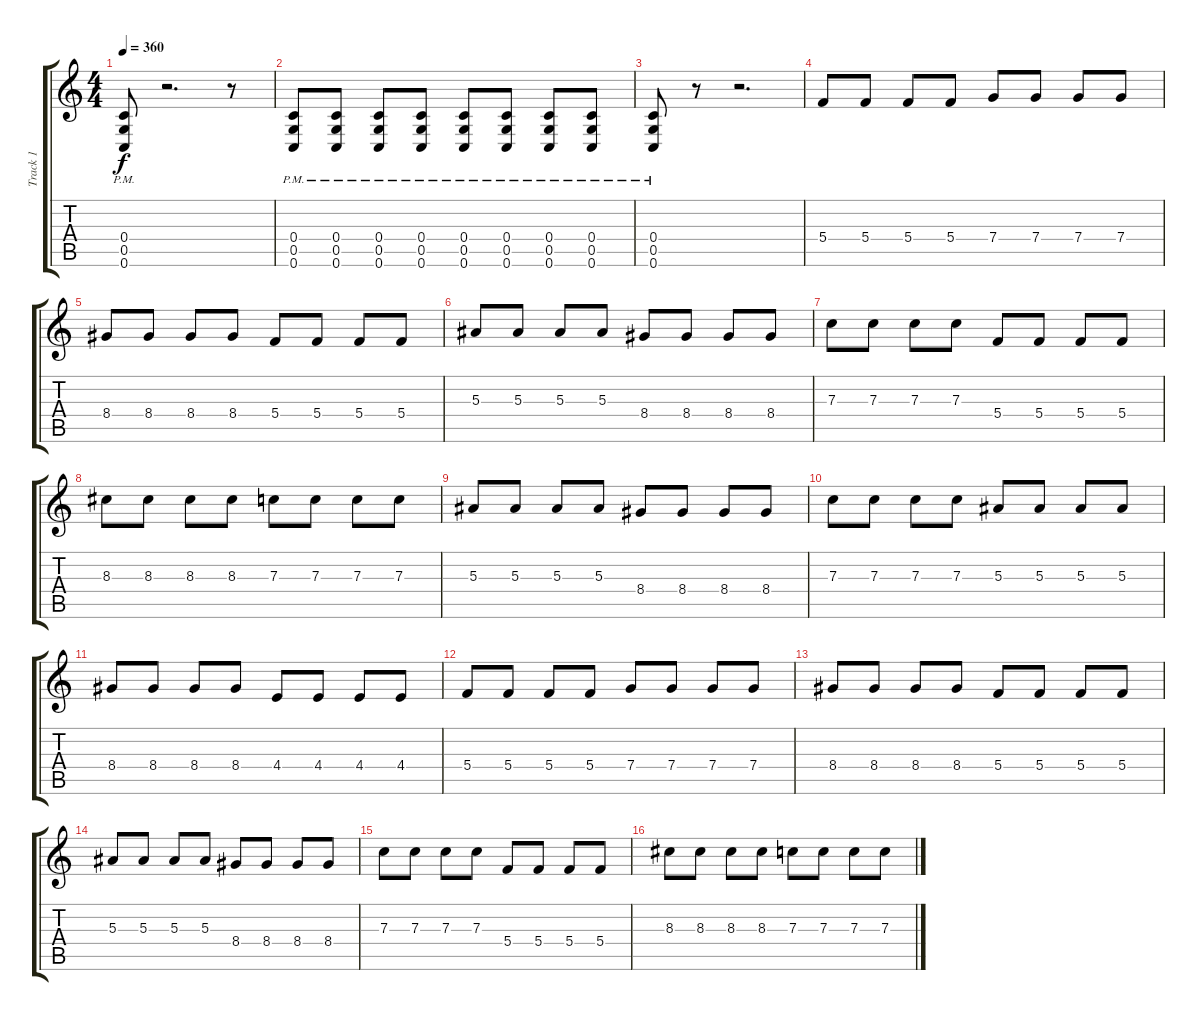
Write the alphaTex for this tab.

\track ("Track 1" "Track 1") {instrument distortionguitar}
\staff {score tabs}
\tuning (D4 A3 F3 C3 G2 C2) {hide}
\ts (4 4)
\tempo 360
\clef g2
\ks c
(0.4{pm} 0.5{pm} 0.6{pm}).8{dy f} r.2{d} r.8 |
(0.4{pm} 0.5{pm} 0.6{pm}).8 (0.4{pm} 0.5{pm} 0.6{pm}).8 (0.4{pm} 0.5{pm} 0.6{pm}).8 (0.4{pm} 0.5{pm} 0.6{pm}).8 (0.4{pm} 0.5{pm} 0.6{pm}).8 (0.4{pm} 0.5{pm} 0.6{pm}).8 (0.4{pm} 0.5{pm} 0.6{pm}).8 (0.4{pm} 0.5{pm} 0.6{pm}).8 |
(0.4{pm} 0.5{pm} 0.6{pm}).8 r.8 r.2{d} |
5.4.8 5.4.8 5.4.8 5.4.8 7.4.8 7.4.8 7.4.8 7.4.8 |
8.4.8 8.4.8 8.4.8 8.4.8 5.4.8 5.4.8 5.4.8 5.4.8 |
5.3.8 5.3.8 5.3.8 5.3.8 8.4.8 8.4.8 8.4.8 8.4.8 |
7.3.8 7.3.8 7.3.8 7.3.8 5.4.8 5.4.8 5.4.8 5.4.8 |
8.3.8 8.3.8 8.3.8 8.3.8 7.3.8 7.3.8 7.3.8 7.3.8 |
5.3.8 5.3.8 5.3.8 5.3.8 8.4.8 8.4.8 8.4.8 8.4.8 |
7.3.8 7.3.8 7.3.8 7.3.8 5.3.8 5.3.8 5.3.8 5.3.8 |
8.4.8 8.4.8 8.4.8 8.4.8 4.4.8 4.4.8 4.4.8 4.4.8 |
5.4.8 5.4.8 5.4.8 5.4.8 7.4.8 7.4.8 7.4.8 7.4.8 |
8.4.8 8.4.8 8.4.8 8.4.8 5.4.8 5.4.8 5.4.8 5.4.8 |
5.3.8 5.3.8 5.3.8 5.3.8 8.4.8 8.4.8 8.4.8 8.4.8 |
7.3.8 7.3.8 7.3.8 7.3.8 5.4.8 5.4.8 5.4.8 5.4.8 |
8.3.8 8.3.8 8.3.8 8.3.8 7.3.8 7.3.8 7.3.8 7.3.8
